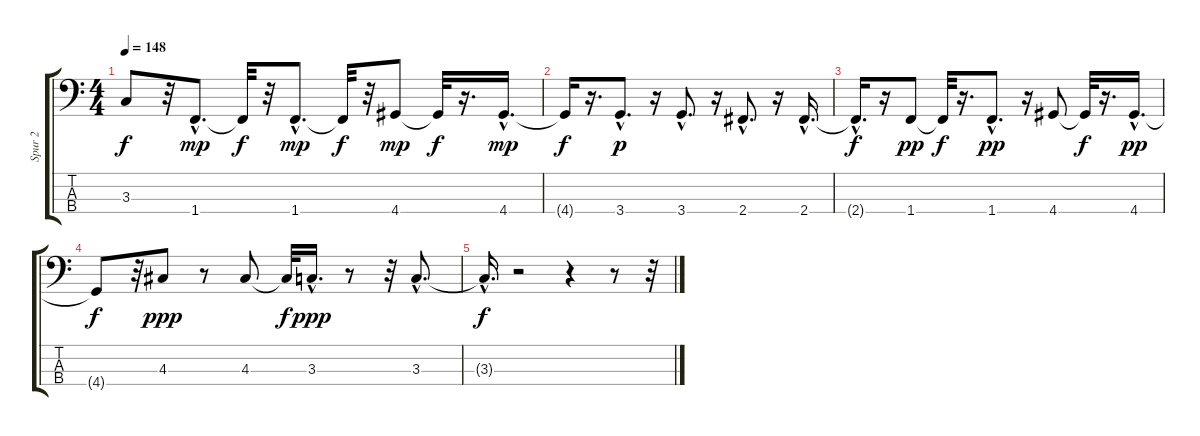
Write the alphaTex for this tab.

\track ("Spur 2" "Spur 2") {instrument synthbass2}
\staff {score tabs}
\tuning (G2 D2 A1 E1) {hide}
\ts (4 4)
\tempo 148
\clef f4
\ks c
3.3{t}.8{dy f} r.32 1.4{hac}.8{d dy mp} 1.4{t}.32{dy f} r.32 1.4{hac}.8{d dy mp} 1.4{t}.32{dy f} r.32 4.4.8{dy mp} 4.4{t}.32{dy f} r.16{d} 4.4{hac}.16{d dy mp} |
4.4{t}.16{dy f} r.16{d} 3.4{hac}.8{d dy p} r.16 3.4{hac}.8{d} r.16 2.4{hac}.8{d} r.16 2.4{hac}.16{d} |
2.4{hac t}.16{d dy f} r.16 1.4.8{dy pp} 1.4{t}.32{dy f} r.16{d} 1.4{hac}.8{d dy pp} r.16 4.4.8 4.4{t}.32{dy f} r.16{d} 4.4{hac}.16{d dy pp} |
4.4{t}.8{dy f} r.32 4.3.8{dy ppp} r.8 4.3.8 4.3{t}.32{dy f} 3.3{hac}.16{d dy ppp} r.8 r.32 3.3{hac}.8{d} |
3.3{hac t}.16{d dy f} r.2 r.4 r.8 r.32
